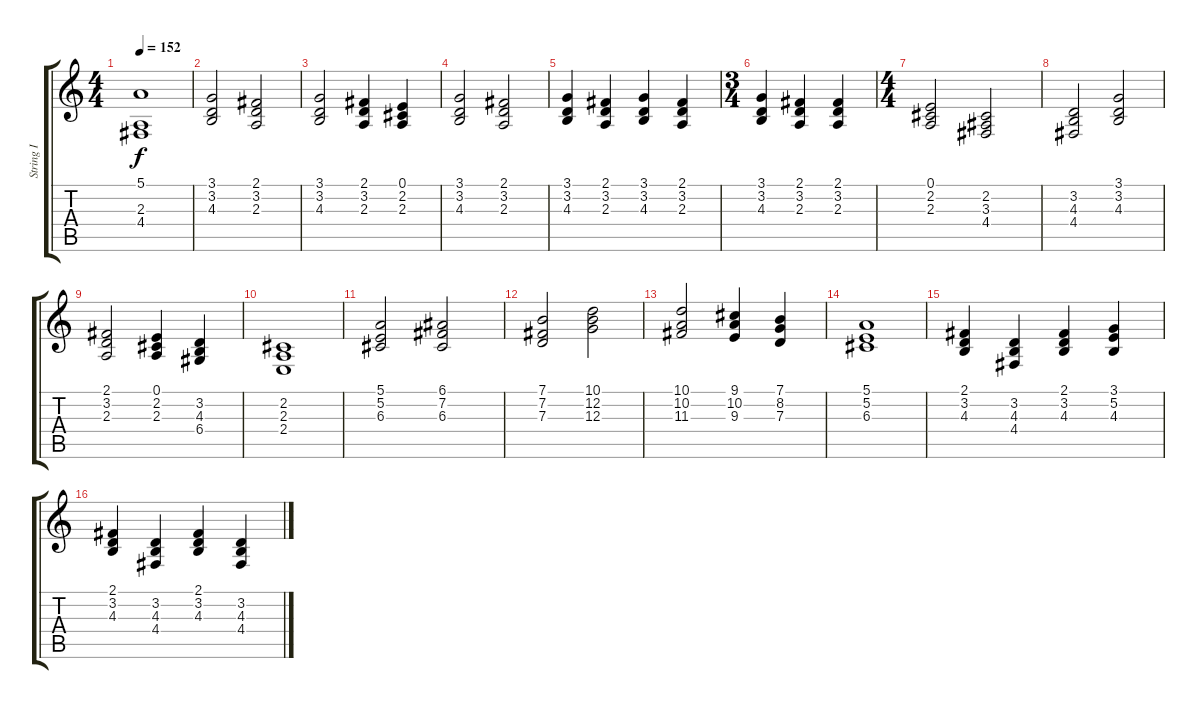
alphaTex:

\track ("String I" "String I") {instrument synthstrings1}
\staff {score tabs}
\tuning (E4 B3 G3 D3 A2 E2) {hide}
\ts (4 4)
\tempo 152
\clef g2
\ks c
(5.1 2.3 4.4).1{dy f} |
(3.1 3.2 4.3).2 (2.1 3.2 2.3).2 |
(3.1 3.2 4.3).2 (2.1 3.2 2.3).4 (0.1 2.2 2.3).4 |
(3.1 3.2 4.3).2 (2.1 3.2 2.3).2 |
(3.1 3.2 4.3).4 (2.1 3.2 2.3).4 (3.1 3.2 4.3).4 (2.1 3.2 2.3).4 |
\ts (3 4)
(3.1 3.2 4.3).4 (2.1 3.2 2.3).4 (2.1 3.2 2.3).4 |
\ts (4 4)
(0.1 2.2 2.3).2 (2.2 3.3 4.4).2 |
(3.2 4.3 4.4).2 (3.1 3.2 4.3).2 |
(2.1 3.2 2.3).2 (0.1 2.2 2.3).4 (3.2 4.3 6.4).4 |
(2.2 2.3 2.4).1 |
(5.1 5.2 6.3).2 (6.1 7.2 6.3).2 |
(7.1 7.2 7.3).2 (10.1 12.2 12.3).2 |
(10.1 10.2 11.3).2 (9.1 10.2 9.3).4 (7.1 8.2 7.3).4 |
(5.1 5.2 6.3).1 |
(2.1 3.2 4.3).4 (3.2 4.3 4.4).4 (2.1 3.2 4.3).4 (3.1 5.2 4.3).4 |
(2.1 3.2 4.3).4 (3.2 4.3 4.4).4 (2.1 3.2 4.3).4 (3.2 4.3 4.4).4
